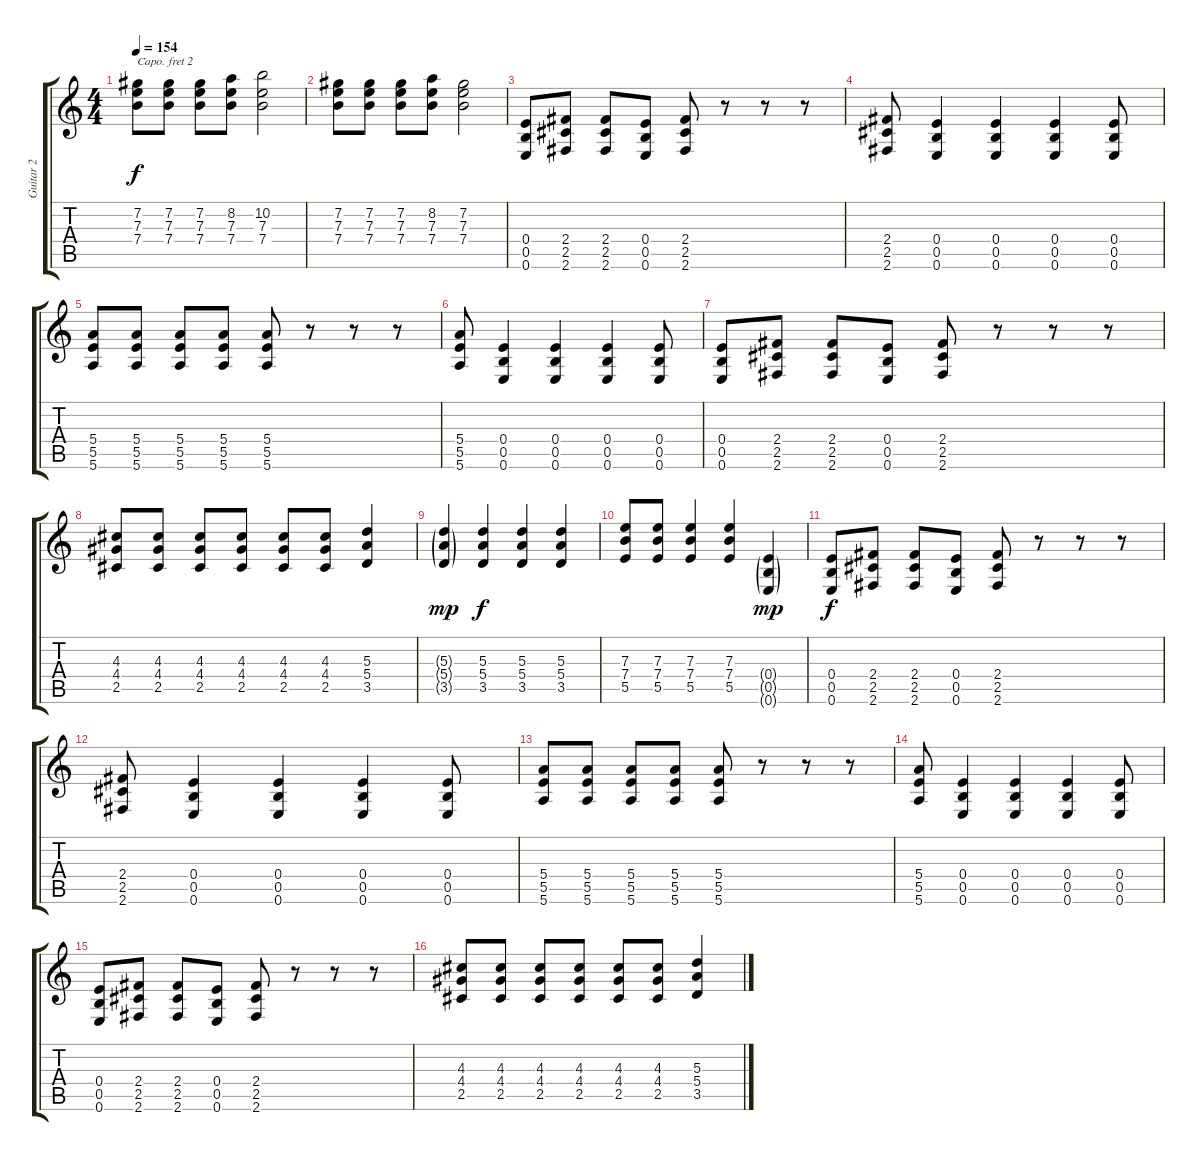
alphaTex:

\track ("Guitar 2" "Guitar 2") {instrument acousticguitarsteel}
\staff {score tabs}
\capo 2
\tuning (E4 B3 G3 D3 A2 D2) {hide}
\ts (4 4)
\tempo 154
\clef g2
\ks c
(7.2 7.3 7.4).8{dy f} (7.2 7.3 7.4).8 (7.2 7.3 7.4).8 (8.2 7.3 7.4).8 (10.2 7.3 7.4).2 |
(7.2 7.3 7.4).8 (7.2 7.3 7.4).8 (7.2 7.3 7.4).8 (8.2 7.3 7.4).8 (7.2 7.3 7.4).2 |
(0.4 0.5 0.6).8 (2.4 2.5 2.6).8 (2.4 2.5 2.6).8 (0.4 0.5 0.6).8 (2.4 2.5 2.6).8 r.8 r.8 r.8 |
(2.4 2.5 2.6).8 (0.4 0.5 0.6).4 (0.4 0.5 0.6).4 (0.4 0.5 0.6).4 (0.4 0.5 0.6).8 |
(5.4 5.5 5.6).8 (5.4 5.5 5.6).8 (5.4 5.5 5.6).8 (5.4 5.5 5.6).8 (5.4 5.5 5.6).8 r.8 r.8 r.8 |
(5.4 5.5 5.6).8 (0.4 0.5 0.6).4 (0.4 0.5 0.6).4 (0.4 0.5 0.6).4 (0.4 0.5 0.6).8 |
(0.4 0.5 0.6).8 (2.4 2.5 2.6).8 (2.4 2.5 2.6).8 (0.4 0.5 0.6).8 (2.4 2.5 2.6).8 r.8 r.8 r.8 |
(4.3 4.4 2.5).8 (4.3 4.4 2.5).8 (4.3 4.4 2.5).8 (4.3 4.4 2.5).8 (4.3 4.4 2.5).8 (4.3 4.4 2.5).8 (5.3 5.4 3.5).4 |
(5.3{g} 5.4{g} 3.5{g}).4{dy mp} (5.3 5.4 3.5).4{dy f} (5.3 5.4 3.5).4 (5.3 5.4 3.5).4 |
(7.3 7.4 5.5).8 (7.3 7.4 5.5).8 (7.3 7.4 5.5).4 (7.3 7.4 5.5).4 (0.4{g} 0.5{g} 0.6{g}).4{dy mp} |
(0.4 0.5 0.6).8{dy f} (2.4 2.5 2.6).8 (2.4 2.5 2.6).8 (0.4 0.5 0.6).8 (2.4 2.5 2.6).8 r.8 r.8 r.8 |
(2.4 2.5 2.6).8 (0.4 0.5 0.6).4 (0.4 0.5 0.6).4 (0.4 0.5 0.6).4 (0.4 0.5 0.6).8 |
(5.4 5.5 5.6).8 (5.4 5.5 5.6).8 (5.4 5.5 5.6).8 (5.4 5.5 5.6).8 (5.4 5.5 5.6).8 r.8 r.8 r.8 |
(5.4 5.5 5.6).8 (0.4 0.5 0.6).4 (0.4 0.5 0.6).4 (0.4 0.5 0.6).4 (0.4 0.5 0.6).8 |
(0.4 0.5 0.6).8 (2.4 2.5 2.6).8 (2.4 2.5 2.6).8 (0.4 0.5 0.6).8 (2.4 2.5 2.6).8 r.8 r.8 r.8 |
(4.3 4.4 2.5).8 (4.3 4.4 2.5).8 (4.3 4.4 2.5).8 (4.3 4.4 2.5).8 (4.3 4.4 2.5).8 (4.3 4.4 2.5).8 (5.3 5.4 3.5).4
